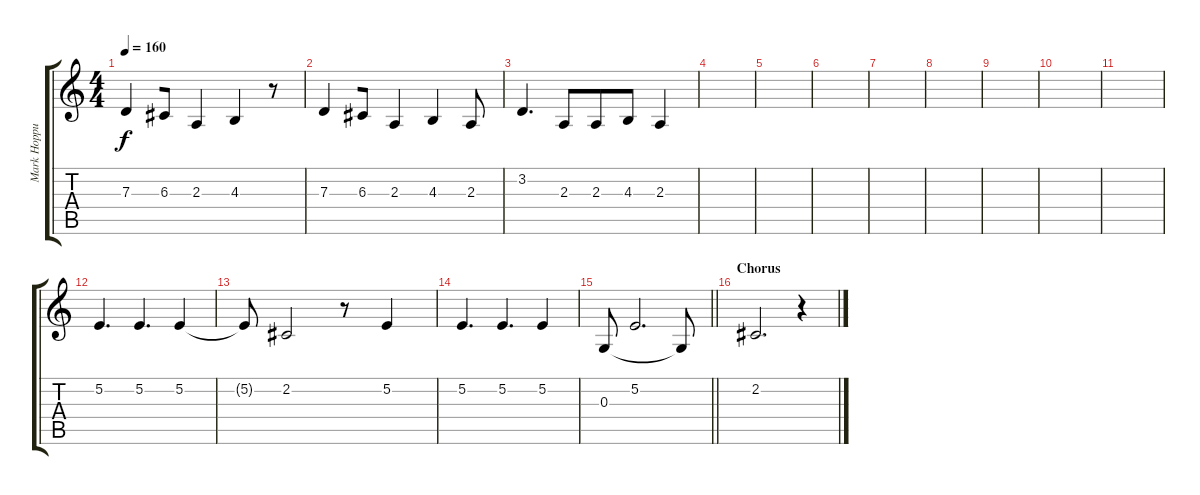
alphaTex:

\track ("Mark Hoppus Vocals" "Mark Hoppu") {instrument piccolo}
\staff {score tabs}
\tuning (E4 B3 G3 D3 A2 E2) {hide}
\ts (4 4)
\tempo 160
\clef g2
\ks c
7.3.4{dy f beam merge} 6.3.8 2.3.4{beam merge} 4.3.4 r.8 |
7.3.4{beam merge} 6.3.8 2.3.4{beam merge} 4.3.4 2.3.8 |
3.2.4{d} 2.3.8{beam merge} 2.3.8{beam merge} 4.3.8 2.3.4 |
|
|
|
|
|
|
|
|
5.2.4{d} 5.2.4{d} 5.2.4 |
5.2{t}.8 2.2.2{beam merge} r.8{beam merge} 5.2.4 |
5.2.4{d} 5.2.4{d beam merge} 5.2.4 |
\barLineRight lightlight
0.3.8 5.2.2{d} 0.3{t}.8 |
\section ("" "Chorus")
2.2.2{d beam merge} r.4
